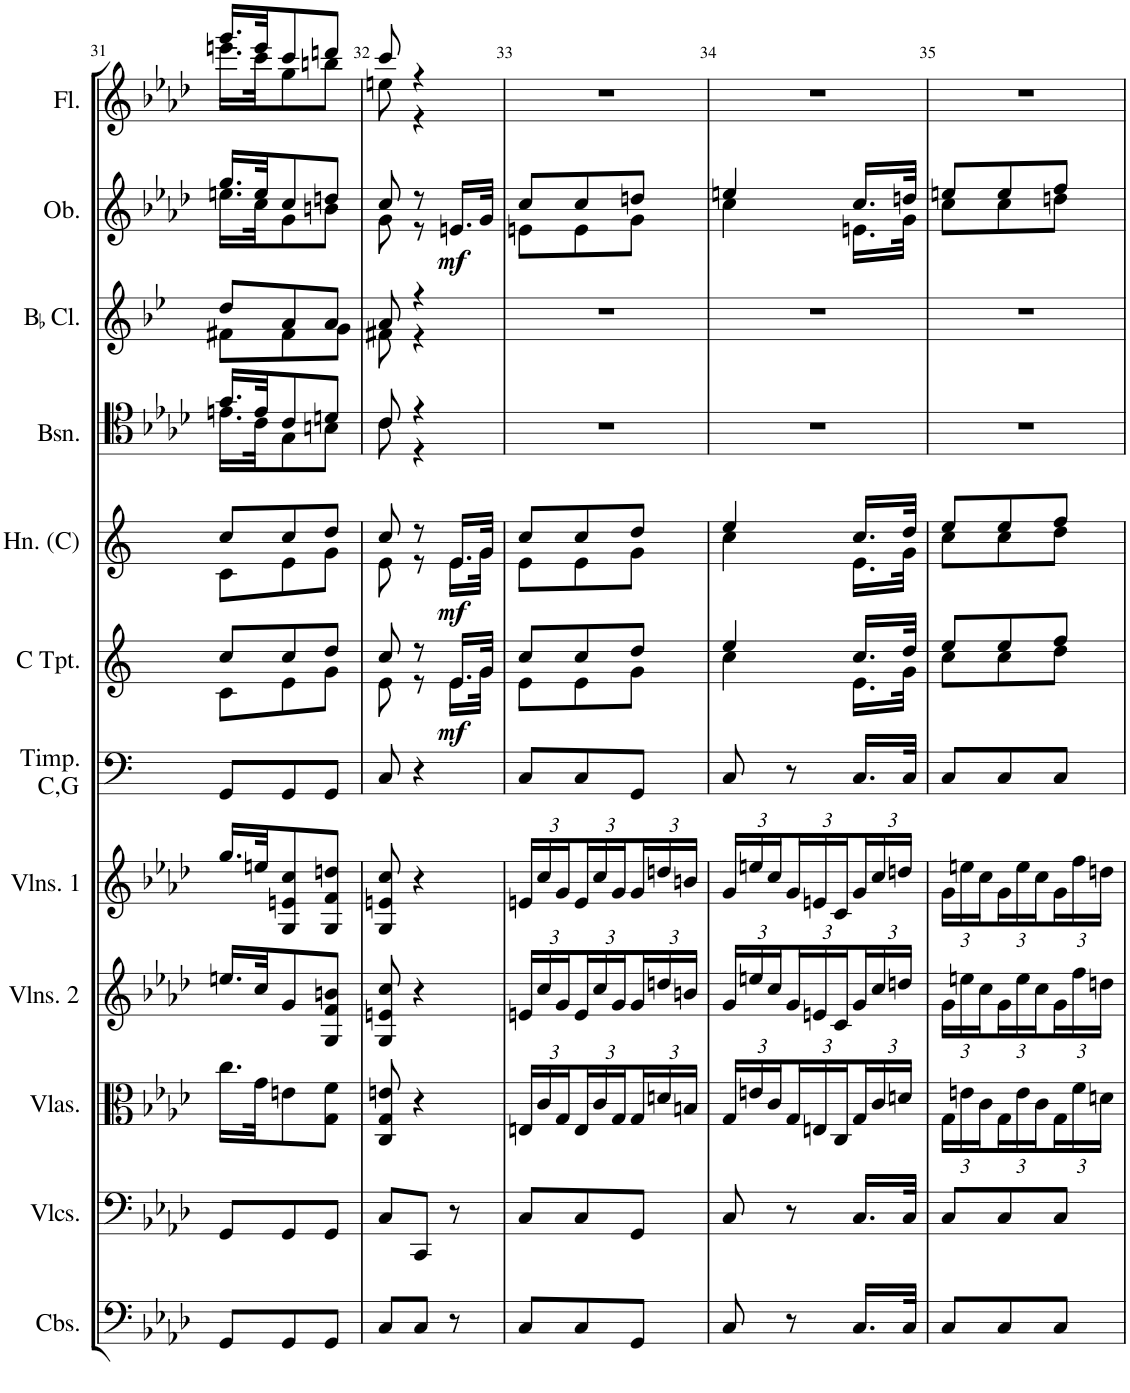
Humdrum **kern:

**kern	**kern	**kern	**kern	**kern	**kern	**kern	**dynam	**kern	**dynam	**kern	**kern	**kern	**dynam	**kern
*part12	*part11	*part10	*part9	*part8	*part7	*part6	*part6	*part5	*part5	*part4	*part3	*part2	*part2	*part1
*staff12	*staff11	*staff10	*staff9	*staff8	*staff7	*staff6	*staff6	*staff5	*staff5	*staff4	*staff3	*staff2	*staff2	*staff1
*I"Contrabasses	*I"Violoncellos	*I"Violas	*I"Violins 2	*I"Violins 1	*I"Timpani  C, G	*I"C Trumpet	*	*I"Horn  In C	*	*I"Bassoon	*I"BaccidentalFlat Clarinet	*I"Oboe	*	*I"Flute
*I'Cbs.	*I'Vlcs.	*I'Vlas.	*I'Vlns. 2	*I'Vlns. 1	*I'Timp.  C,G	*I'C Tpt.	*	*I'Hn. (C)	*	*I'Bsn.	*I'BaccidentalFlat Cl.	*I'Ob.	*	*I'Fl.
!!LO:PB:g=z
*clefF4	*clefF4	*clefC3	*clefG2	*clefG2	*clefF4	*clefG2	*	*clefG2	*	*clefC4	*clefG2	*clefG2	*	*clefG2
*Trd7c12	*	*	*	*	*	*Trd1c2	*	*Trd4c7	*	*	*Trd1c2	*	*	*
*k[b-e-a-d-]	*k[b-e-a-d-]	*k[b-e-a-d-]	*k[b-e-a-d-]	*k[b-e-a-d-]	*k[]	*k[]	*	*k[]	*	*k[b-e-a-d-]	*k[b-e-]	*k[b-e-a-d-]	*	*k[b-e-a-d-]
*M3/8	*	*	*M3/8	*M3/8	*M3/8	*M3/8	*	*M3/8	*	*M3/8	*M3/8	*M3/8	*	*M3/8
=31	=31	=31	=31	=31	=31	=31	=31	=31	=31	=31	=31	=31	=31	=31
*	*	*	*	*	*	*^	*	*^	*	*^	*^	*^	*	*^
8GG/L	8GG/L	16.cc\LL	16.een/LL	16.gg/LL	8GG/L	8cc/L	8c\L	.	8cc/L	8c\L	.	16.g/LL	16.en\LL	8dd/L	8f#X\L	16.gg/LL	16.een\LL	.	16.ggg/LL	16.eeen\LL
.	.	32g\JK	32cc/JK	32een/JK	.	.	.	.	.	.	.	32e/JK	32c\JK	.	.	32ee/JK	32cc\JK	.	32eee/JK	32ccc\JK
8GG/	8GG/	8en\	8g/	8G/ 8en/ 8cc/	8GG/	8cc/	8e\	.	8cc/	8e\	.	8c/	8G\	8a/	8f#\	8cc/	8g\	.	8ccc/	8gg\
8GG/J	8GG/J	8G\ 8f\J	8G/ 8f/ 8bn/J	8G/ 8f/ 8ddn/J	8GG/J	8dd/J	8g\J	.	8dd/J	8g\J	.	8dn/J	8Bn\J	8a/J	8g\J	8ddn/J	8bn\J	.	8dddn/J	8bbn\J
=32	=32	=32	=32	=32	=32	=32	=32	=32	=32	=32	=32	=32	=32	=32	=32	=32	=32	=32	=32	=32
8C/L	8C/L	8C/ 8G/ 8en/	8G/ 8en/ 8cc/	8G/ 8en/ 8cc/	8C/	8cc/	8e\	.	8cc/	8e\	.	8c/	8c\	8a/	8f#X\	8cc/	8g\	.	8ccc/	8een\
8C/J	8CC/J	4r	4r	4r	4r	8r	8r	.	8r	8r	.	4r	4r	4r	4r	8r	8r	.	4r	4r
!	!	!	!	!	!	!	!	!LO:DY:b	!	!	!LO:DY:b	!	!	!	!	!	!	!LO:DY:b	!	!
8r	8r	.	.	.	.	16.e/LL	16.e\LL	mf	16.e/LL	16.e\LL	mf	.	.	.	.	16.en/LL	8ryy	mf	.	.
.	.	.	.	.	.	32g/JJk	32g\JJk	.	32g/JJk	32g\JJk	.	.	.	.	.	32g/JJk	.	.	.	.
*	*	*	*	*	*	*	*	*	*	*	*	*v	*v	*	*	*	*	*	*v	*v
*	*	*	*	*	*	*	*	*	*	*	*	*	*v	*v	*	*	*	*
=33	=33	=33	=33	=33	=33	=33	=33	=33	=33	=33	=33	=33	=33	=33	=33	=33	=33
*	*	*Xbrackettup	*Xbrackettup	*Xbrackettup	*	*	*	*	*	*	*	*	*	*	*	*	*
8C/L	8C/L	24En/LL	24en/LL	24en/LL	8C/L	8cc/L	8e\L	.	8cc/L	8e\L	.	4.r	4.r	8cc/L	8en\L	.	4.r
.	.	24c/	24cc/	24cc/	.	.	.	.	.	.	.	.	.	.	.	.	.
.	.	24G/	24g/	24g/	.	.	.	.	.	.	.	.	.	.	.	.	.
8C/	8C/	24E/	24e/	24e/	8C/	8cc/	8e\	.	8cc/	8e\	.	.	.	8cc/	8e\	.	.
.	.	24c/	24cc/	24cc/	.	.	.	.	.	.	.	.	.	.	.	.	.
.	.	24G/	24g/	24g/	.	.	.	.	.	.	.	.	.	.	.	.	.
8GG/J	8GG/J	24G/	24g/	24g/	8GG/J	8dd/J	8g\J	.	8dd/J	8g\J	.	.	.	8ddn/J	8g\J	.	.
.	.	24dn/	24ddn/	24ddn/	.	.	.	.	.	.	.	.	.	.	.	.	.
.	.	24Bn/JJ	24bn/JJ	24bn/JJ	.	.	.	.	.	.	.	.	.	.	.	.	.
=34	=34	=34	=34	=34	=34	=34	=34	=34	=34	=34	=34	=34	=34	=34	=34	=34	=34
8C/	8C/	24G/LL	24g/LL	24g/LL	8C/	4ee/	4cc\	.	4ee/	4cc\	.	4.r	4.r	4een/	4cc\	.	4.r
.	.	24en/	24een/	24een/	.	.	.	.	.	.	.	.	.	.	.	.	.
.	.	24c/	24cc/	24cc/	.	.	.	.	.	.	.	.	.	.	.	.	.
8r	8r	24G/	24g/	24g/	8r	.	.	.	.	.	.	.	.	.	.	.	.
.	.	24En/	24en/	24en/	.	.	.	.	.	.	.	.	.	.	.	.	.
.	.	24C/	24c/	24c/	.	.	.	.	.	.	.	.	.	.	.	.	.
16.C/LL	16.C/LL	24G/	24g/	24g/	16.C/LL	16.cc/LL	16.e\LL	.	16.cc/LL	16.e\LL	.	.	.	16.cc/LL	16.en\LL	.	.
.	.	24c/	24cc/	24cc/	.	.	.	.	.	.	.	.	.	.	.	.	.
.	.	24dn/JJ	24ddn/JJ	24ddn/JJ	.	.	.	.	.	.	.	.	.	.	.	.	.
32C/JJk	32C/JJk	.	.	.	32C/JJk	32dd/JJk	32g\JJk	.	32dd/JJk	32g\JJk	.	.	.	32ddn/JJk	32g\JJk	.	.
=35	=35	=35	=35	=35	=35	=35	=35	=35	=35	=35	=35	=35	=35	=35	=35	=35	=35
8C/L	8C/L	24G\LL	24g\LL	24g\LL	8C/L	8ee/L	8cc\L	.	8ee/L	8cc\L	.	4.r	4.r	8een/L	8cc\L	.	4.r
.	.	24en\	24een\	24een\	.	.	.	.	.	.	.	.	.	.	.	.	.
.	.	24c\	24cc\	24cc\	.	.	.	.	.	.	.	.	.	.	.	.	.
8C/	8C/	24G\	24g\	24g\	8C/	8ee/	8cc\	.	8ee/	8cc\	.	.	.	8ee/	8cc\	.	.
.	.	24e\	24ee\	24ee\	.	.	.	.	.	.	.	.	.	.	.	.	.
.	.	24c\	24cc\	24cc\	.	.	.	.	.	.	.	.	.	.	.	.	.
8C/J	8C/J	24G\	24g\	24g\	8C/J	8ff/J	8dd\J	.	8ff/J	8dd\J	.	.	.	8ff/J	8ddn\J	.	.
.	.	24f\	24ff\	24ff\	.	.	.	.	.	.	.	.	.	.	.	.	.
.	.	24dn\JJ	24ddn\JJ	24ddn\JJ	.	.	.	.	.	.	.	.	.	.	.	.	.
*	*	*	*	*	*	*v	*v	*	*	*	*	*	*	*v	*v	*	*
*	*	*	*	*	*	*	*	*v	*v	*	*	*	*	*	*
=	=	=	=	=	=	=	=	=	=	=	=	=	=	=
*-	*-	*-	*-	*-	*-	*-	*-	*-	*-	*-	*-	*-	*-	*-
